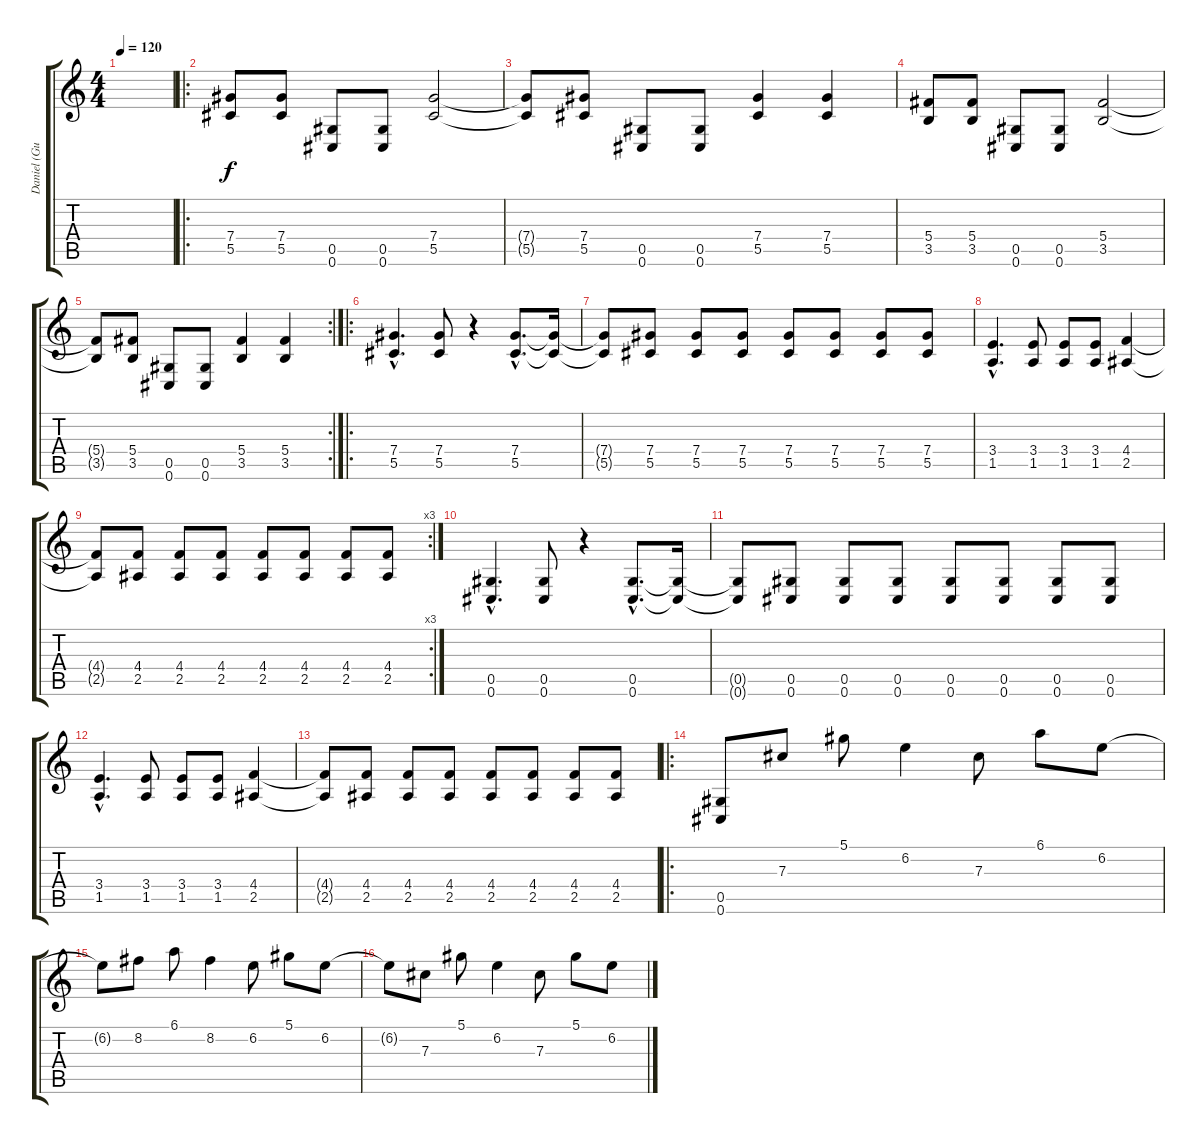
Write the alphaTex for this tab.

\track ("Daniel (Guitarra Distorcida)" "Daniel (Gu") {instrument distortionguitar}
\staff {score tabs}
\tuning (Eb4 Bb3 Gb3 Db3 Ab2 Db2) {hide}
\ts (4 4)
\tempo 120
\clef g2
\ks c
|
\ro
(7.4 5.5).8 (7.4 5.5).8 (0.5 0.6).8 (0.5 0.6).8 (7.4 5.5).2 |
(7.4{t} 5.5{t}).8 (7.4 5.5).8 (0.5 0.6).8 (0.5 0.6).8 (7.4 5.5).4 (7.4 5.5).4 |
(5.4 3.5).8 (5.4 3.5).8 (0.5 0.6).8 (0.5 0.6).8 (5.4 3.5).2 |
\rc 2
(5.4{t} 3.5{t}).8 (5.4 3.5).8 (0.5 0.6).8 (0.5 0.6).8 (5.4 3.5).4 (5.4 3.5).4 |
\ro
(7.4{hac} 5.5{hac}).4{d} (7.4 5.5).8 r.4 (7.4{hac} 5.5{hac}).8{d} (7.4{t} 5.5{t}).16 |
(7.4{t} 5.5{t}).8 (7.4 5.5).8 (7.4 5.5).8 (7.4 5.5).8 (7.4 5.5).8 (7.4 5.5).8 (7.4 5.5).8 (7.4 5.5).8 |
(3.4{hac} 1.5{hac}).4{d} (3.4 1.5).8 (3.4 1.5).8 (3.4 1.5).8 (4.4 2.5).4 |
\rc 3
(4.4{t} 2.5{t}).8 (4.4 2.5).8 (4.4 2.5).8 (4.4 2.5).8 (4.4 2.5).8 (4.4 2.5).8 (4.4 2.5).8 (4.4 2.5).8 |
(0.5{hac} 0.6{hac}).4{d} (0.5 0.6).8 r.4 (0.5{hac} 0.6{hac}).8{d} (0.5{t} 0.6{t}).16 |
(0.5{t} 0.6{t}).8 (0.5 0.6).8 (0.5 0.6).8 (0.5 0.6).8 (0.5 0.6).8 (0.5 0.6).8 (0.5 0.6).8 (0.5 0.6).8 |
(3.4{hac} 1.5{hac}).4{d} (3.4 1.5).8 (3.4 1.5).8 (3.4 1.5).8 (4.4 2.5).4 |
(4.4{t} 2.5{t}).8 (4.4 2.5).8 (4.4 2.5).8 (4.4 2.5).8 (4.4 2.5).8 (4.4 2.5).8 (4.4 2.5).8 (4.4 2.5).8 |
\ro
(0.5 0.6).8 7.3.8 5.1.8 6.2.4 7.3.8 6.1.8 6.2.8 |
6.2{t}.8 8.2.8 6.1.8 8.2.4 6.2.8 5.1.8 6.2.8 |
6.2{t}.8 7.3.8 5.1.8 6.2.4 7.3.8 5.1.8 6.2.8
